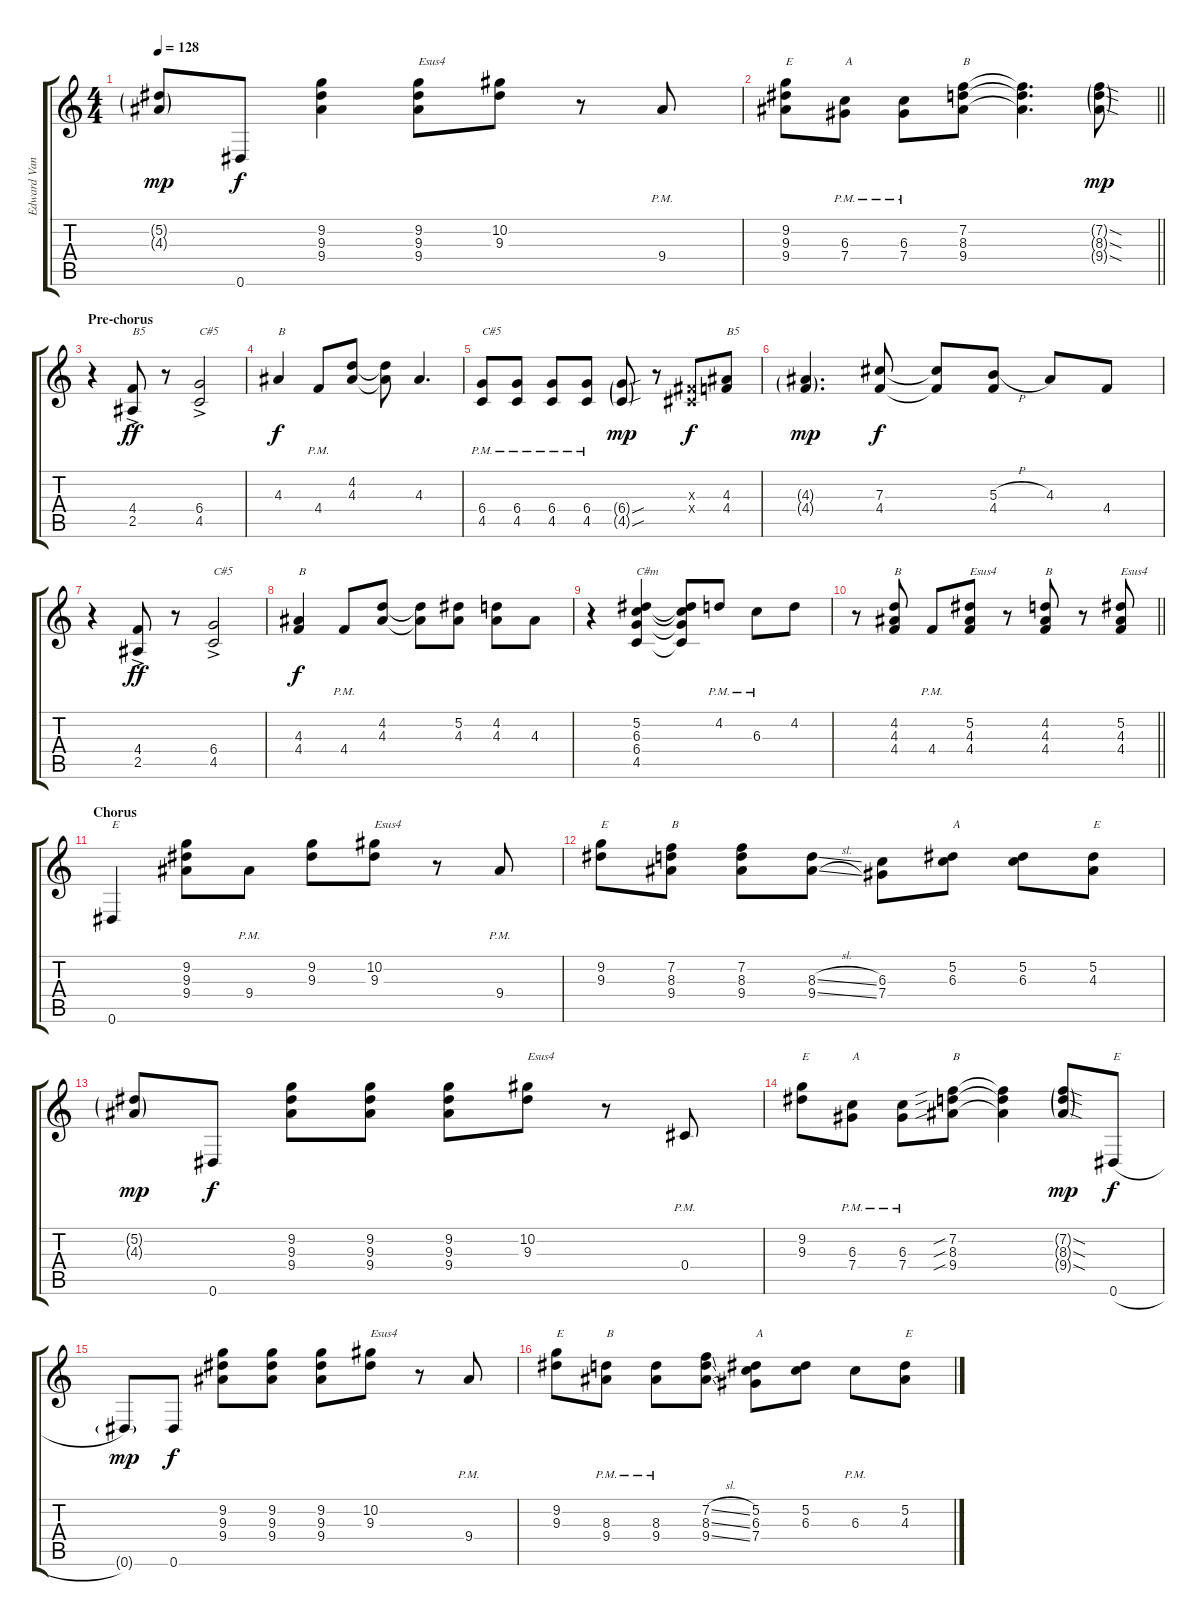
\track ("Edward Van Halen" "Edward Van") {instrument overdrivenguitar}
\staff {score tabs}
\tuning (Eb4 Bb3 Gb3 Db3 Ab2 Eb2) {hide}
\ts (4 4)
\tempo 128
\clef g2
\ks c
(5.2{g} 4.3{g}).8{dy mp} 0.6.8{dy f} (9.2 9.3 9.4).4 (9.2 9.3 9.4).8{txt "Esus4"} (10.2 9.3).8 r.8 9.4{pm}.8 |
\barLineRight lightlight
(9.2 9.3 9.4).8{txt "E"} (6.3{pm} 7.4).8{txt "A"} (6.3{pm} 7.4).8 (7.2 8.3 9.4).8{txt "B"} (7.2{t} 8.3{t} 9.4{t}).4{d} (7.2{sod g} 8.3{sod g} 9.4{sod g}).8{dy mp} |
\section ("" "Pre-chorus")
r.4 (4.4{ac} 2.5).8{txt "B5" dy ff} r.8 (6.4{ac} 4.5).2{txt "C#5"} |
4.3.4{txt "B" dy f} 4.4{pm}.8 (4.2 4.3).8 (4.2{t} 4.3{t}).8 4.3.4{d} |
(6.4{pm} 4.5).8{txt "C#5"} (6.4{pm} 4.5).8 (6.4{pm} 4.5).8 (6.4{pm} 4.5).8 (6.4{sou g} 4.5{sou g}).8{dy mp} r.8 (0.3{x} 0.4{x}).8{dy f} (4.3 4.4).8{txt "B5"} |
(4.3{g} 4.4{g}).4{d dy mp} (7.3 4.4).8{dy f} (7.3{t} 4.4{t}).8 (5.3{h} 4.4).8 4.3.8 4.4.8 |
r.4 (4.4{ac} 2.5).8{dy ff} r.8 (6.4{ac} 4.5).2{txt "C#5"} |
(4.3 4.4).4{txt "B" dy f} 4.4{pm}.8 (4.2 4.3).8 (4.2{t} 4.3{t}).8 (5.2 4.3).8 (4.2 4.3).8 4.3.8 |
r.4 (5.2 6.3 6.4 4.5).4{txt "C#m"} (5.2{t} 6.3{t} 6.4{t} 4.5{t}).8 4.2{pm}.8 6.3{pm}.8 4.2.8 |
\barLineRight lightlight
r.8 (4.2 4.3 4.4).8{txt "B"} 4.4{pm}.8 (5.2 4.3 4.4).8{txt "Esus4"} r.8 (4.2 4.3 4.4).8{txt "B"} r.8 (5.2 4.3 4.4).8{txt "Esus4"} |
\section ("" "Chorus")
0.6.4{txt "E"} (9.2 9.3 9.4).8 9.4{pm}.8 (9.2 9.3).8 (10.2 9.3).8{txt "Esus4"} r.8 9.4{pm}.8 |
(9.2 9.3).8{txt "E"} (7.2 8.3 9.4).8{txt "B"} (7.2 8.3 9.4).8 (8.3{sl} 9.4{sl}).8 (6.3 7.4).8 (5.2 6.3).8{txt "A"} (5.2 6.3).8 (5.2 4.3).8{txt "E"} |
(5.2{g} 4.3{g}).8{dy mp} 0.6.8{dy f} (9.2 9.3 9.4).8 (9.2 9.3 9.4).8 (9.2 9.3 9.4).8 (10.2 9.3).8{txt "Esus4"} r.8 0.4{pm}.8 |
(9.2 9.3).8{txt "E"} (6.3{pm} 7.4).8{txt "A"} (6.3{pm} 7.4).8 (7.2{sib} 8.3{sib} 9.4{sib}).8{txt "B"} (7.2{t} 8.3{t} 9.4{t}).4 (7.2{sod g} 8.3{sod g} 9.4{sod g}).8{dy mp} 0.6{h}.8{txt "E" dy f} |
0.6{g}.8{dy mp} 0.6.8{dy f} (9.2 9.3 9.4).8 (9.2 9.3 9.4).8 (9.2 9.3 9.4).8 (10.2 9.3).8{txt "Esus4"} r.8 9.4{pm}.8 |
(9.2 9.3).8{txt "E"} (8.3{pm} 9.4).8{txt "B"} (8.3{pm} 9.4).8 (7.2{sl} 8.3{sl} 9.4{sl}).8 (5.2 6.3 7.4).8{txt "A"} (5.2 6.3).8 6.3{pm}.8 (5.2 4.3).8{txt "E"}
